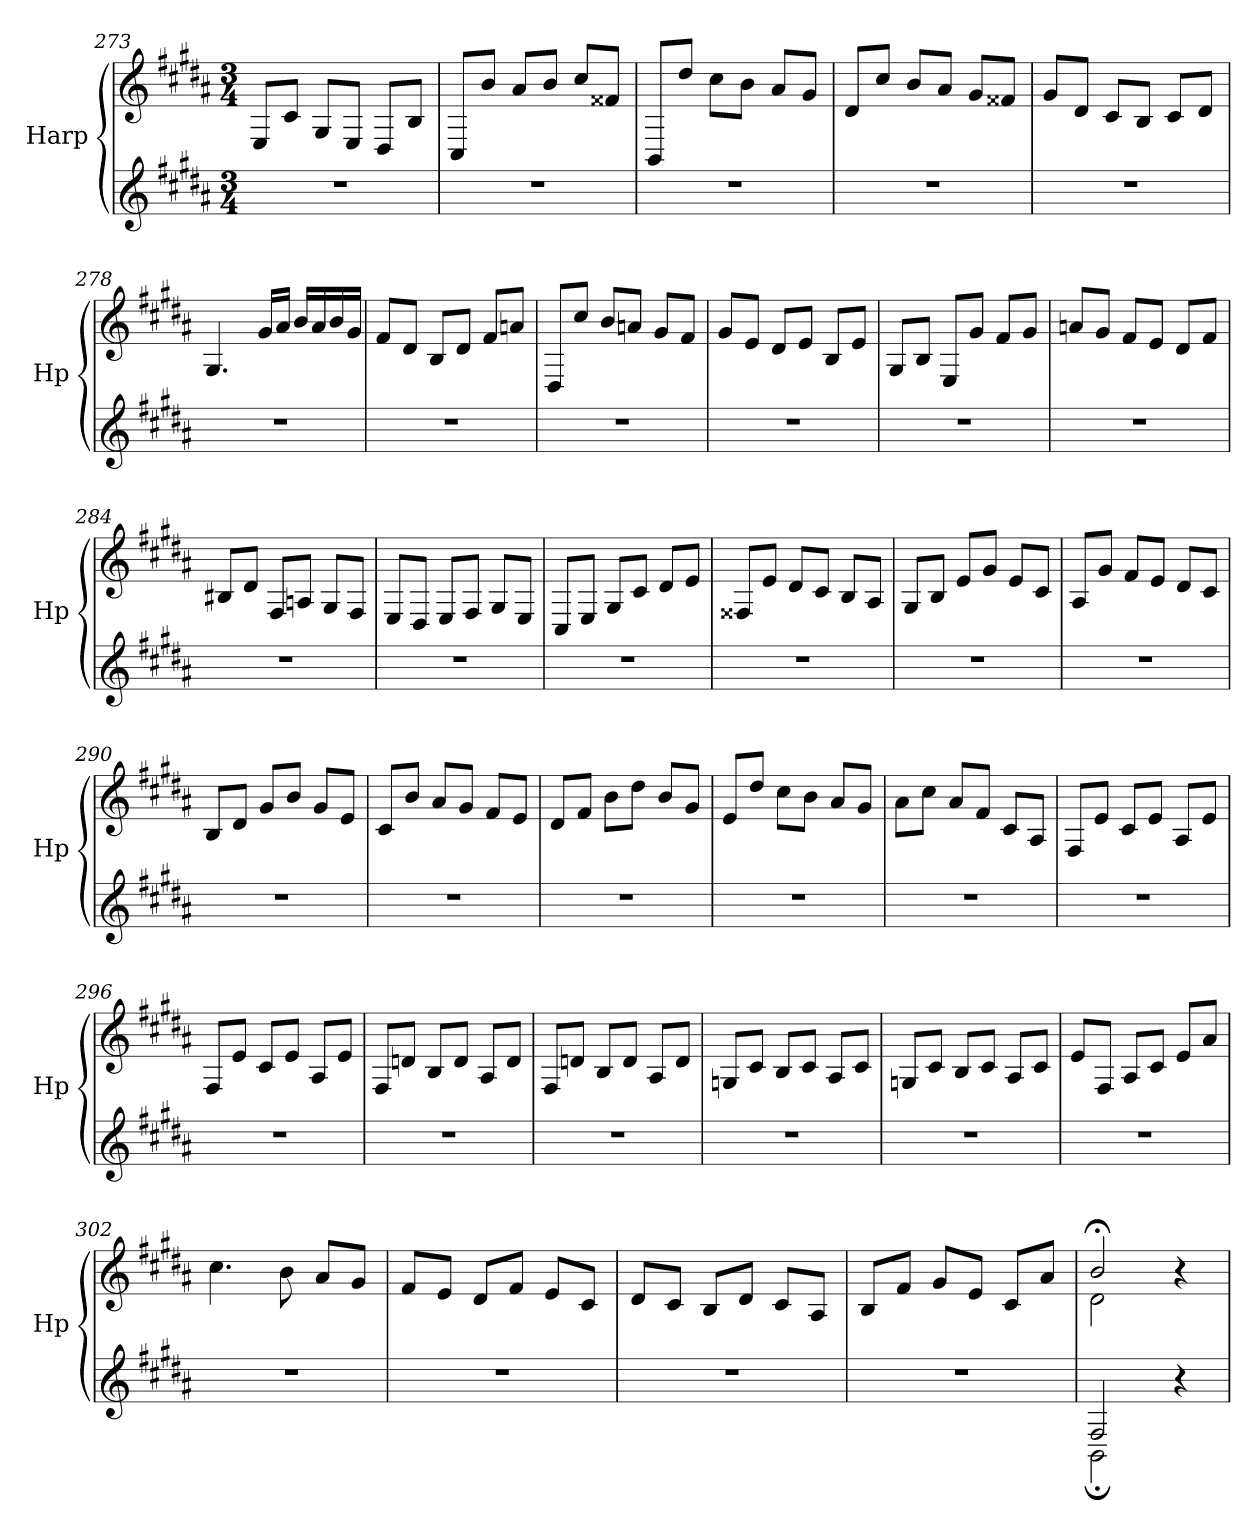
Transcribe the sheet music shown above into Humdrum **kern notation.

**kern	**kern
*part1	*part1
*staff2	*staff1
*I"Harp	*
*I'Hp	*
*clefG2	*clefG2
*k[f#c#g#d#a#]	*k[f#c#g#d#a#]
*M3/4	*M3/4
=273	=273
2.r	8E/L
.	8c#/J
.	8G#/L
.	8E/J
.	8D#/L
.	8B/J
=274	=274
2.r	8C#/L
.	8b/J
.	8a#/L
.	8b/J
.	8cc#/L
.	8f##X/J
=275	=275
2.r	8BB/L
.	8dd#/J
.	8cc#\L
.	8b\J
.	8a#/L
.	8g#/J
=276	=276
2.r	8d#/L
.	8cc#/J
.	8b/L
.	8a#/J
.	8g#/L
.	8f##X/J
=277	=277
2.r	8g#/L
.	8d#/J
.	8c#/L
.	8B/J
.	8c#/L
.	8d#/J
!!LO:PB:g=z
=278	=278
2.r	4.G#/
.	16g#/LL
.	16a#/JJ
.	16b/LL
.	16a#/
.	16b/
.	16g#/JJ
=279	=279
2.r	8f#/L
.	8d#/J
.	8B/L
.	8d#/J
.	8f#/L
.	8an/J
=280	=280
2.r	8D#/L
.	8cc#/J
.	8b/L
.	8an/J
.	8g#/L
.	8f#/J
=281	=281
2.r	8g#/L
.	8e/J
.	8d#/L
.	8e/J
.	8B/L
.	8e/J
=282	=282
2.r	8G#/L
.	8B/J
.	8E/L
.	8g#/J
.	8f#/L
.	8g#/J
=283	=283
2.r	8an/L
.	8g#/J
.	8f#/L
.	8e/J
.	8d#/L
.	8f#/J
!!LO:LB:g=z
=284	=284
2.r	8B#X/L
.	8d#/J
.	8F#/L
.	8An/J
.	8G#/L
.	8F#/J
=285	=285
2.r	8E/L
.	8D#/J
.	8E/L
.	8F#/J
.	8G#/L
.	8E/J
=286	=286
2.r	8C#/L
.	8E/J
.	8G#/L
.	8c#/J
.	8d#/L
.	8e/J
=287	=287
2.r	8F##X/L
.	8e/J
.	8d#/L
.	8c#/J
.	8B/L
.	8A#/J
=288	=288
2.r	8G#/L
.	8B/J
.	8e/L
.	8g#/J
.	8e/L
.	8c#/J
!!LO:LB:g=z
=289	=289
2.r	8A#/L
.	8g#/J
.	8f#/L
.	8e/J
.	8d#/L
.	8c#/J
=290	=290
2.r	8B/L
.	8d#/J
.	8g#/L
.	8b/J
.	8g#/L
.	8e/J
=291	=291
2.r	8c#/L
.	8b/J
.	8a#/L
.	8g#/J
.	8f#/L
.	8e/J
=292	=292
2.r	8d#/L
.	8f#/J
.	8b\L
.	8dd#\J
.	8b/L
.	8g#/J
=293	=293
2.r	8e/L
.	8dd#/J
.	8cc#\L
.	8b\J
.	8a#/L
.	8g#/J
=294	=294
2.r	8a#\L
.	8cc#\J
.	8a#/L
.	8f#/J
.	8c#/L
.	8A#/J
!!LO:LB:g=z
=295	=295
2.r	8F#/L
.	8e/J
.	8c#/L
.	8e/J
.	8A#/L
.	8e/J
=296	=296
2.r	8F#/L
.	8e/J
.	8c#/L
.	8e/J
.	8A#/L
.	8e/J
=297	=297
2.r	8F#/L
.	8dn/J
.	8B/L
.	8d/J
.	8A#/L
.	8d/J
=298	=298
2.r	8F#/L
.	8dn/J
.	8B/L
.	8d/J
.	8A#/L
.	8d/J
=299	=299
2.r	8Gn/L
.	8c#/J
.	8B/L
.	8c#/J
.	8A#/L
.	8c#/J
!!LO:LB:g=z
=300	=300
2.r	8Gn/L
.	8c#/J
.	8B/L
.	8c#/J
.	8A#/L
.	8c#/J
=301	=301
2.r	8e/L
.	8F#/J
.	8A#/L
.	8c#/J
.	8e/L
.	8a#/J
=302	=302
2.r	4.cc#\
.	8b\
.	8a#/L
.	8g#/J
=303	=303
2.r	8f#/L
.	8e/J
.	8d#/L
.	8f#/J
.	8e/L
.	8c#/J
=304	=304
2.r	8d#/L
.	8c#/J
.	8B/L
.	8d#/J
.	8c#/L
.	8A#/J
=305	=305
2.r	8B/L
.	8f#/J
.	8g#/L
.	8e/J
.	8c#/L
.	8a#/J
!!LO:LB:g=z
=306	=306
*^	*^
2F#/	2BB;\	2b;</	2d#\
4r	4ryy	4r	4ryy
*v	*v	*	*
*	*v	*v
=	=
*-	*-
